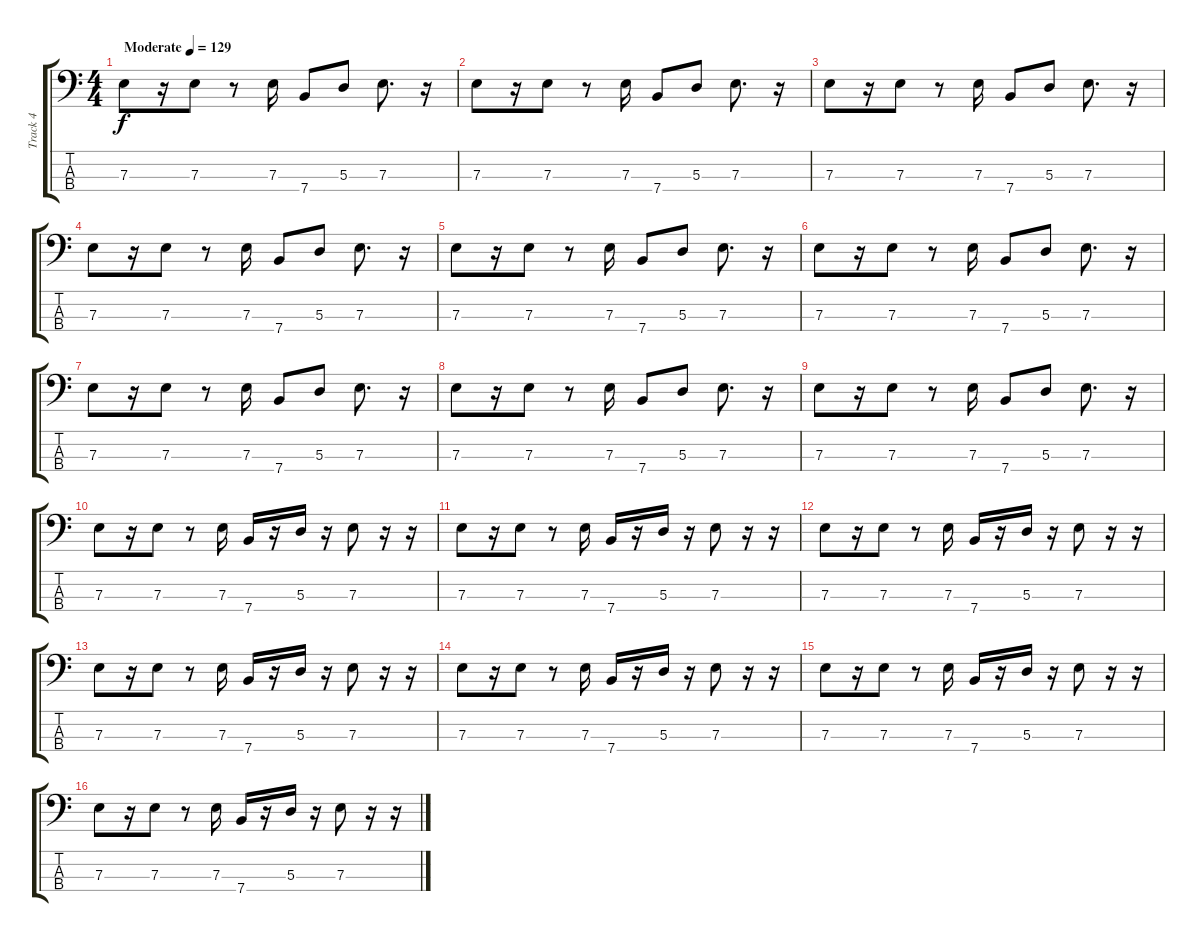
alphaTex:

\track ("Track 4" "Track 4") {instrument electricbassfinger}
\staff {score tabs}
\tuning (G2 D2 A1 E1) {hide}
\ts (4 4)
\tempo (129 "Moderate")
\clef f4
\ks c
7.3.8{dy f instrument electricbassfinger} r.16 7.3.8 r.8 7.3.16 7.4.8 5.3.8 7.3.8{d} r.16 |
7.3.8 r.16 7.3.8 r.8 7.3.16 7.4.8 5.3.8 7.3.8{d} r.16 |
7.3.8 r.16 7.3.8 r.8 7.3.16 7.4.8 5.3.8 7.3.8{d} r.16 |
7.3.8 r.16 7.3.8 r.8 7.3.16 7.4.8 5.3.8 7.3.8{d} r.16 |
7.3.8 r.16 7.3.8 r.8 7.3.16 7.4.8 5.3.8 7.3.8{d} r.16 |
7.3.8 r.16 7.3.8 r.8 7.3.16 7.4.8 5.3.8 7.3.8{d} r.16 |
7.3.8 r.16 7.3.8 r.8 7.3.16 7.4.8 5.3.8 7.3.8{d} r.16 |
7.3.8 r.16 7.3.8 r.8 7.3.16 7.4.8 5.3.8 7.3.8{d} r.16 |
7.3.8 r.16 7.3.8 r.8 7.3.16 7.4.8 5.3.8 7.3.8{d} r.16 |
7.3.8 r.16 7.3.8 r.8 7.3.16 7.4.16 r.16 5.3.16 r.16 7.3.8 r.16 r.16 |
7.3.8 r.16 7.3.8 r.8 7.3.16 7.4.16 r.16 5.3.16 r.16 7.3.8 r.16 r.16 |
7.3.8 r.16 7.3.8 r.8 7.3.16 7.4.16 r.16 5.3.16 r.16 7.3.8 r.16 r.16 |
7.3.8 r.16 7.3.8 r.8 7.3.16 7.4.16 r.16 5.3.16 r.16 7.3.8 r.16 r.16 |
7.3.8 r.16 7.3.8 r.8 7.3.16 7.4.16 r.16 5.3.16 r.16 7.3.8 r.16 r.16 |
7.3.8 r.16 7.3.8 r.8 7.3.16 7.4.16 r.16 5.3.16 r.16 7.3.8 r.16 r.16 |
7.3.8 r.16 7.3.8 r.8 7.3.16 7.4.16 r.16 5.3.16 r.16 7.3.8 r.16 r.16
